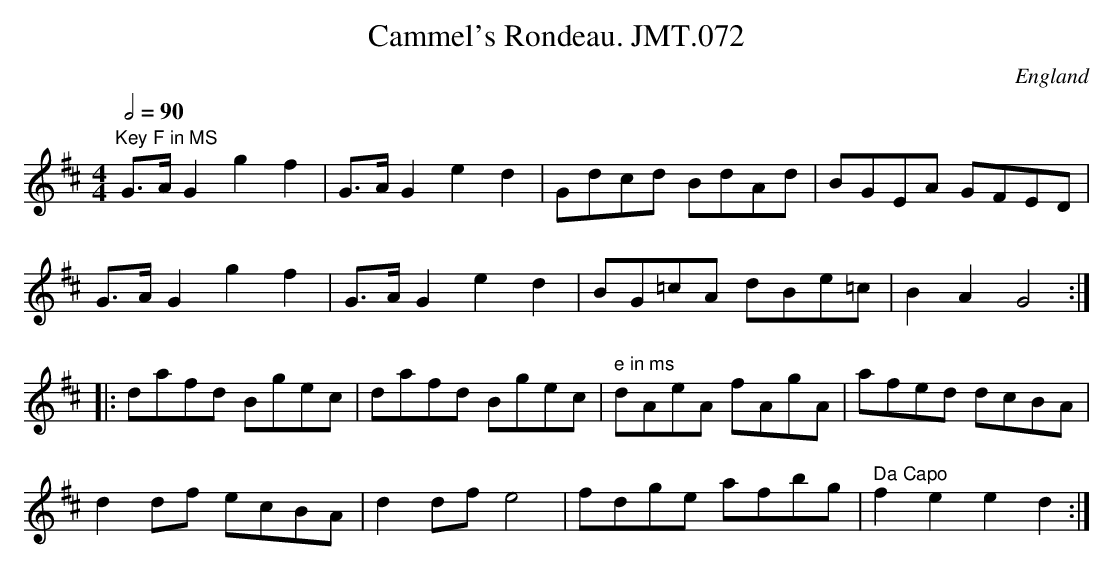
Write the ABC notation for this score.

X:1
T:Cammel's Rondeau. JMT.072
L:1/8
M:4/4
O:England
Q:1/2=90
K:D
"Key F in MS"G>AG2g2f2|G>AG2e2d2|Gdcd BdAd|BGEA GFED|!
G>AG2g2f2|G>AG2e2d2|BG=cA dBe=c|B2A2G4:|!
|:dafd Bgec|dafd Bgec|" e in ms"dAeA fAgA|afed dcBA|!
d2df ecBA|d2dfe4|fdge afbg|" Da Capo"f2e2e2d2:|
